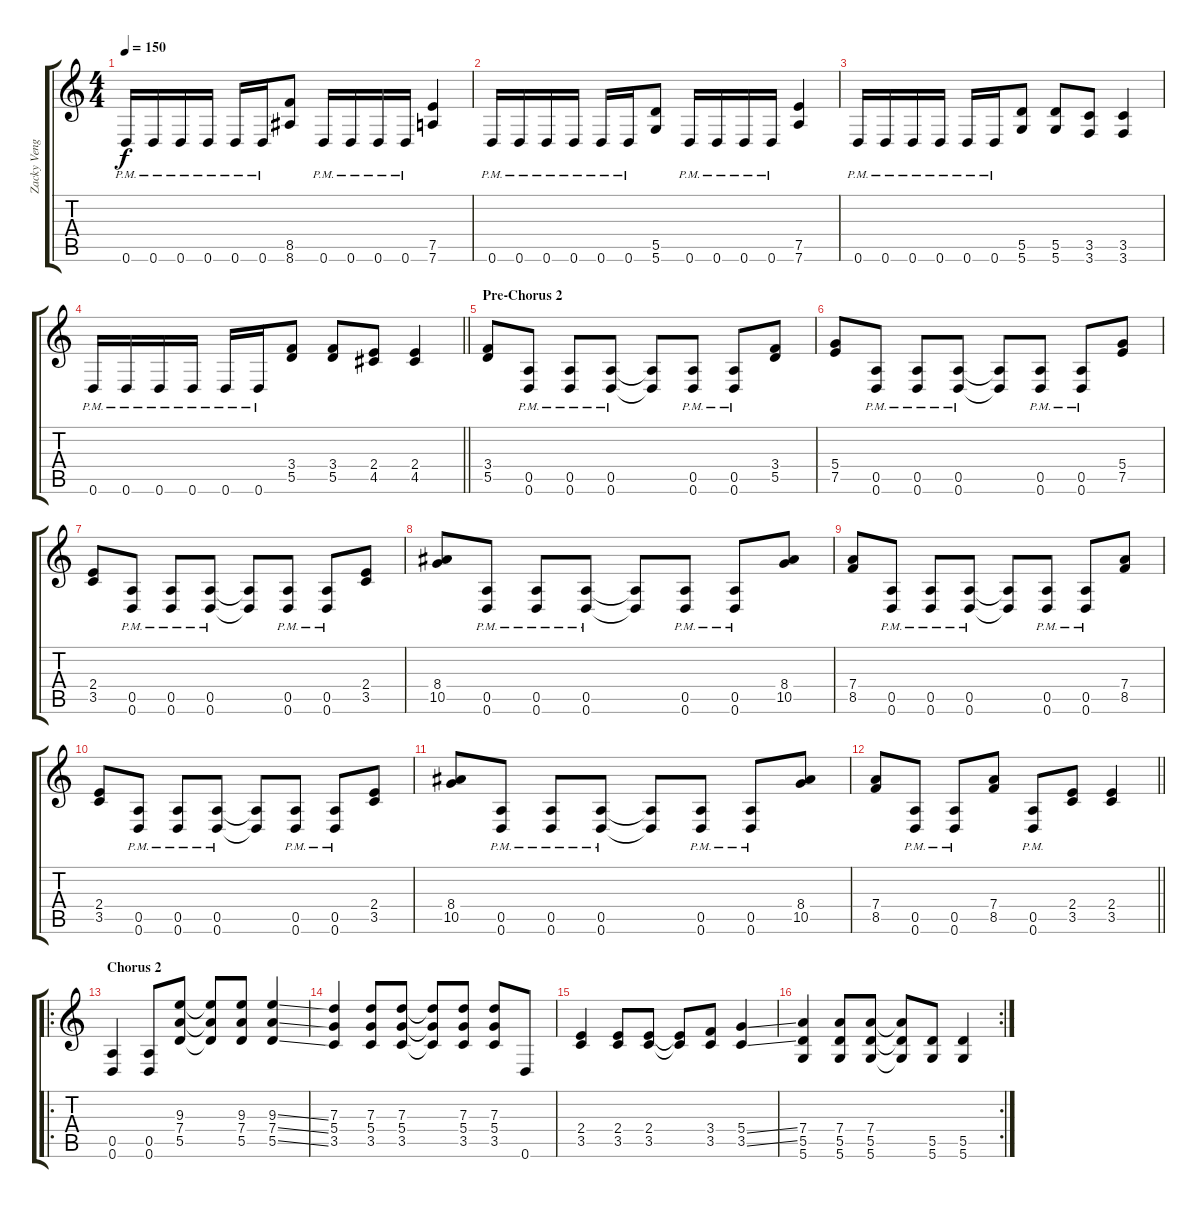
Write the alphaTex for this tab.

\track ("Zacky Vengeance | Gtr. 1" "Zacky Veng") {instrument overdrivenguitar}
\staff {score tabs}
\tuning (E4 B3 G3 D3 A2 D2) {hide}
\ts (4 4)
\tempo 150
\clef g2
\ks c
0.6{pm}.16{dy f} 0.6{pm}.16 0.6{pm}.16 0.6{pm}.16 0.6{pm}.16 0.6{pm}.16 (8.5 8.6).8 0.6{pm}.16 0.6{pm}.16 0.6{pm}.16 0.6{pm}.16 (7.5 7.6).4 |
0.6{pm}.16 0.6{pm}.16 0.6{pm}.16 0.6{pm}.16 0.6{pm}.16 0.6{pm}.16 (5.5 5.6).8 0.6{pm}.16 0.6{pm}.16 0.6{pm}.16 0.6{pm}.16 (7.5 7.6).4 |
0.6{pm}.16 0.6{pm}.16 0.6{pm}.16 0.6{pm}.16 0.6{pm}.16 0.6{pm}.16 (5.5 5.6).8 (5.5 5.6).8 (3.5 3.6).8 (3.5 3.6).4 |
\barLineRight lightlight
0.6{pm}.16 0.6{pm}.16 0.6{pm}.16 0.6{pm}.16 0.6{pm}.16 0.6{pm}.16 (3.4 5.5).8 (3.4 5.5).8 (2.4 4.5).8 (2.4 4.5).4 |
\section ("" "Pre-Chorus 2")
(3.4 5.5).8 (0.5{pm} 0.6{pm}).8 (0.5{pm} 0.6{pm}).8 (0.5{pm} 0.6{pm}).8 (0.5{t} 0.6{t}).8 (0.5{pm} 0.6{pm}).8 (0.5{pm} 0.6{pm}).8 (3.4 5.5).8 |
(5.4 7.5).8 (0.5{pm} 0.6{pm}).8 (0.5{pm} 0.6{pm}).8 (0.5{pm} 0.6{pm}).8 (0.5{t} 0.6{t}).8 (0.5{pm} 0.6{pm}).8 (0.5{pm} 0.6{pm}).8 (5.4 7.5).8 |
(2.4 3.5).8 (0.5{pm} 0.6{pm}).8 (0.5{pm} 0.6{pm}).8 (0.5{pm} 0.6{pm}).8 (0.5{t} 0.6{t}).8 (0.5{pm} 0.6{pm}).8 (0.5{pm} 0.6{pm}).8 (2.4 3.5).8 |
(8.4 10.5).8 (0.5{pm} 0.6{pm}).8 (0.5{pm} 0.6{pm}).8 (0.5{pm} 0.6{pm}).8 (0.5{t} 0.6{t}).8 (0.5{pm} 0.6{pm}).8 (0.5{pm} 0.6{pm}).8 (8.4 10.5).8 |
(7.4 8.5).8 (0.5{pm} 0.6{pm}).8 (0.5{pm} 0.6{pm}).8 (0.5{pm} 0.6{pm}).8 (0.5{t} 0.6{t}).8 (0.5{pm} 0.6{pm}).8 (0.5{pm} 0.6{pm}).8 (7.4 8.5).8 |
(2.4 3.5).8 (0.5{pm} 0.6{pm}).8 (0.5{pm} 0.6{pm}).8 (0.5{pm} 0.6{pm}).8 (0.5{t} 0.6{t}).8 (0.5{pm} 0.6{pm}).8 (0.5{pm} 0.6{pm}).8 (2.4 3.5).8 |
(8.4 10.5).8 (0.5{pm} 0.6{pm}).8 (0.5{pm} 0.6{pm}).8 (0.5{pm} 0.6{pm}).8 (0.5{t} 0.6{t}).8 (0.5{pm} 0.6{pm}).8 (0.5{pm} 0.6{pm}).8 (8.4 10.5).8 |
\barLineRight lightlight
(7.4 8.5).8 (0.5{pm} 0.6{pm}).8 (0.5{pm} 0.6{pm}).8 (7.4 8.5).8 (0.5{pm} 0.6{pm}).8 (2.4 3.5).8 (2.4 3.5).4 |
\ro
\section ("" "Chorus 2 ")
(0.5 0.6).4 (0.5 0.6).8 (9.3 7.4 5.5).8 (9.3{t} 7.4{t} 5.5{t}).8 (9.3 7.4 5.5).8 (9.3{ss} 7.4{ss} 5.5{ss}).4 |
(7.3 5.4 3.5).4 (7.3 5.4 3.5).8 (7.3 5.4 3.5).8 (7.3{t} 5.4{t} 3.5{t}).8 (7.3 5.4 3.5).8 (7.3 5.4 3.5).8 0.6.8 |
(2.4 3.5).4 (2.4 3.5).8 (2.4 3.5).8 (2.4{t} 3.5{t}).8 (3.4 3.5).8 (5.4{ss} 3.5{ss}).4 |
\rc 2
(7.4 5.5 5.6).4 (7.4 5.5 5.6).8 (7.4 5.5 5.6).8 (7.4{t} 5.5{t} 5.6{t}).8 (5.5 5.6).8 (5.5 5.6).4
